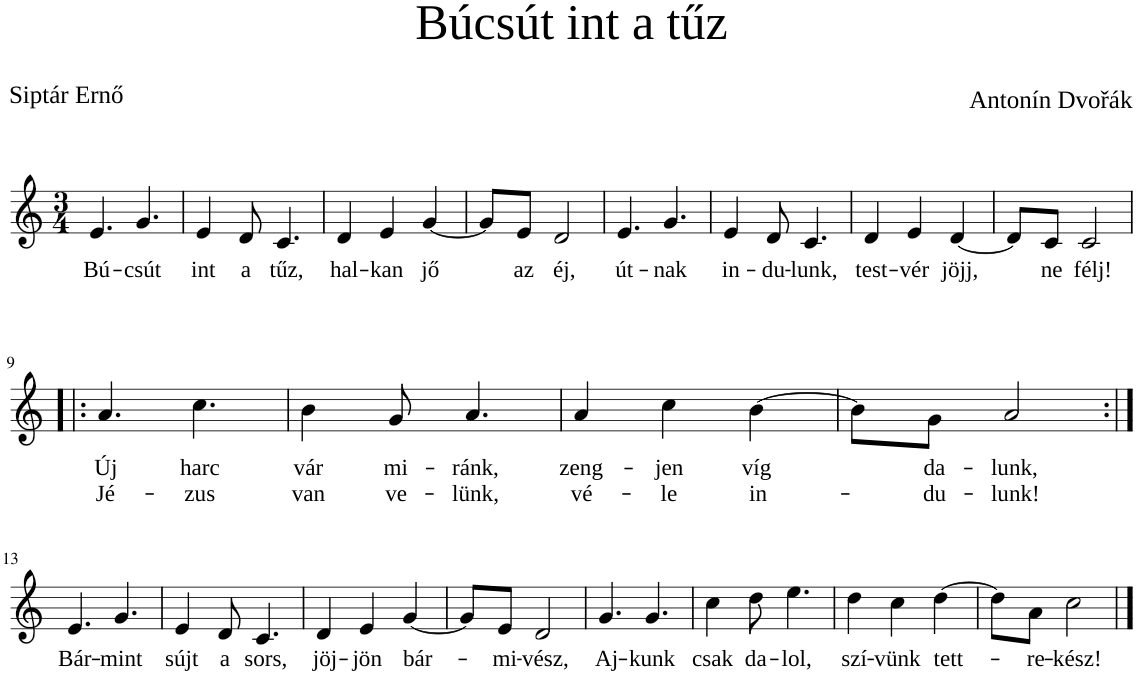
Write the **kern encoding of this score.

**kern	**text	**text
*part1	*part1	*part1
*staff1	*staff1	*staff1
*I"Choir	*	*
*I'Ch	*	*
*clefG2	*	*
*k[]	*	*
*M3/4	*	*
=1	=1	=1
!	!LO:LY:b	!
4.e/	Bú-	.
!	!LO:LY:b	!
4.g/	-csút	.
=2	=2	=2
!	!LO:LY:b	!
4e/	int	.
!	!LO:LY:b	!
8d/	a	.
!	!LO:LY:b	!
4.c/	tűz,	.
=3	=3	=3
!	!LO:LY:b	!
4d/	hal-	.
!	!LO:LY:b	!
4e/	-kan	.
!	!LO:LY:b	!
[4g/	jő	.
=4	=4	=4
8g/L]	.	.
!	!LO:LY:b	!
8e/J	az	.
!	!LO:LY:b	!
2d/	éj,	.
=5	=5	=5
!	!LO:LY:b	!
4.e/	út-	.
!	!LO:LY:b	!
4.g/	-nak	.
=6	=6	=6
!	!LO:LY:b	!
4e/	in-	.
!	!LO:LY:b	!
8d/	-du-	.
!	!LO:LY:b	!
4.c/	lunk,	.
=7	=7	=7
!	!LO:LY:b	!
4d/	test-	.
!	!LO:LY:b	!
4e/	-vér	.
!	!LO:LY:b	!
[4d/	jöjj,	.
=8	=8	=8
8d/L]	.	.
!	!LO:LY:b	!
8c/J	ne	.
!	!LO:LY:b	!
2c/	félj!	.
!!LO:LB:g=z
=9!|:	=9!|:	=9!|:
!	!LO:LY:b	!LO:LY:b
4.a/	Új	Jé-
!	!LO:LY:b	!LO:LY:b
4.cc\	harc	-zus
=10	=10	=10
!	!LO:LY:b	!LO:LY:b
4b\	vár	van
!	!LO:LY:b	!LO:LY:b
8g/	mi-	ve-
!	!LO:LY:b	!LO:LY:b
4.a/	-ránk,	-lünk,
=11	=11	=11
!	!LO:LY:b	!LO:LY:b
4a/	zeng-	vé-
!	!LO:LY:b	!LO:LY:b
4cc\	-jen	-le
!	!LO:LY:b	!LO:LY:b
[4b\	víg	-in-
=12	=12	=12
8b\L]	.	.
!	!LO:LY:b	!LO:LY:b
8g\J	da-	-du-
!	!LO:LY:b	!LO:LY:b
2a/	-lunk,	-lunk!
!!LO:LB:g=z
=13:|!	=13:|!	=13:|!
!	!LO:LY:b	!
4.e/	Bár-	.
!	!LO:LY:b	!
4.g/	-mint	.
=14	=14	=14
!	!LO:LY:b	!
4e/	sújt	.
!	!LO:LY:b	!
8d/	a	.
!	!LO:LY:b	!
4.c/	sors,	.
=15	=15	=15
!	!LO:LY:b	!
4d/	jöj-	.
!	!LO:LY:b	!
4e/	-jön	.
!	!LO:LY:b	!
[4g/	bár-	.
=16	=16	=16
8g/L]	.	.
!	!LO:LY:b	!
8e/J	-mi-	.
!	!LO:LY:b	!
2d/	vész,	.
=17	=17	=17
!	!LO:LY:b	!
4.g/	Aj-	.
!	!LO:LY:b	!
4.g/	-kunk	.
=18	=18	=18
!	!LO:LY:b	!
4cc\	csak	.
!	!LO:LY:b	!
8dd\	da-	.
!	!LO:LY:b	!
4.ee\	-lol,	.
=19	=19	=19
!	!LO:LY:b	!
4dd\	szí-	.
!	!LO:LY:b	!
4cc\	-vünk	.
!	!LO:LY:b	!
[4dd\	tett-	.
=20	=20	=20
8dd\L]	.	.
!	!LO:LY:b	!
8a\J	-re-	.
!	!LO:LY:b	!
2cc\	kész!	.
==	==	==
*-	*-	*-
